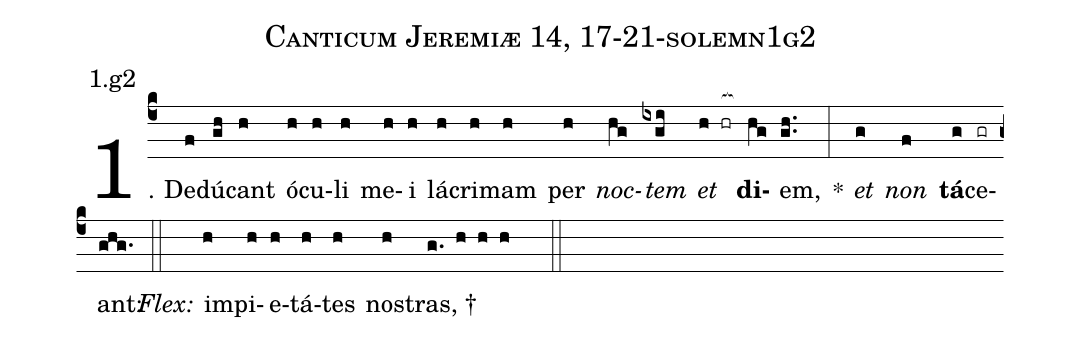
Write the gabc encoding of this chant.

name: Canticum Jeremiæ 14, 17-21-solemn1g2;
annotation: 1.g2;
%%
(c4)1. De(f)dú(gh)cant(h) ó(h)cu(h)li(h) me(h)i(h) lá(h)cri(h)mam(h) per(h) <i>noc</i>(hg)<i>tem</i>(ixgi) <i>et</i>(h hr[ocb:1{]) <b>di</b>(hg[ocb:0}])em,(gh..) *(:) <i>et</i>(g) <i>non</i>(f) <b>tá</b>(g)ce(gr)ant:(ghg.) (::)
<i>Flex:</i>()  im(h)pi(h)e(h)tá(h)tes(h) nos(h)tras, †(g. h h h  ::)
